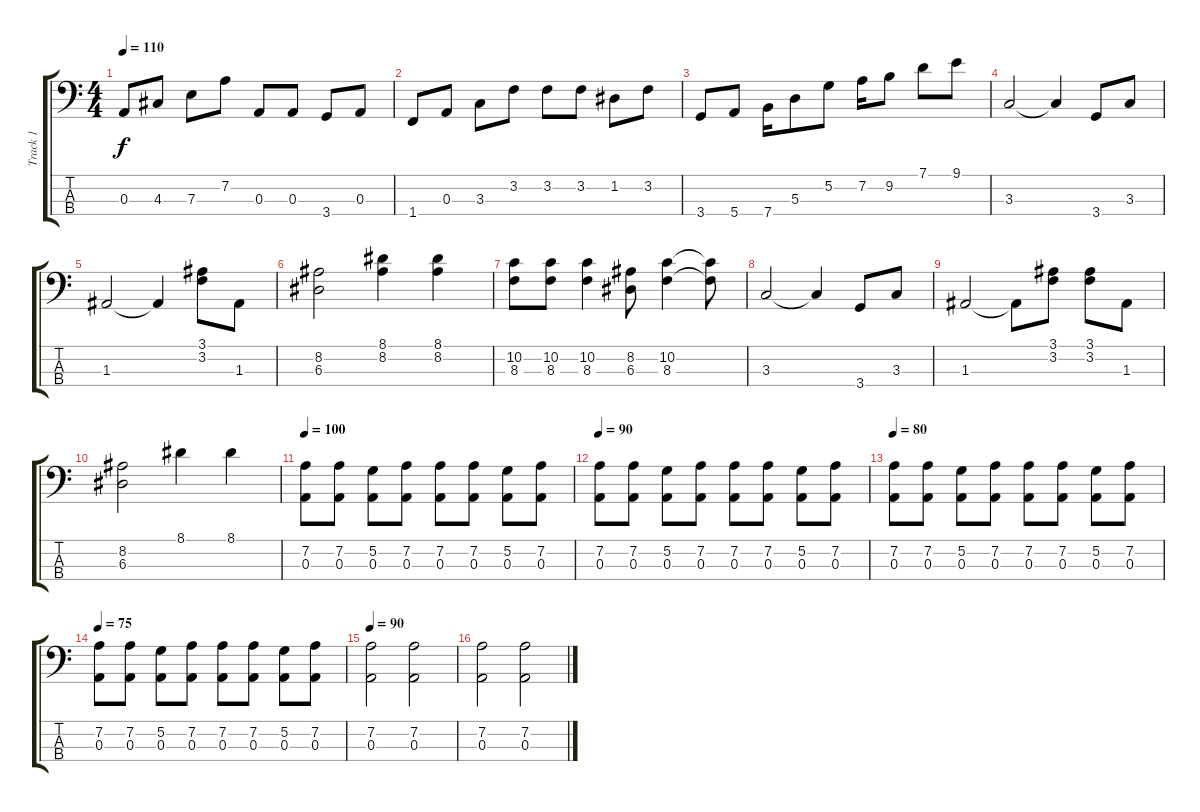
\track ("Track 1" "Track 1") {instrument synthbass2}
\staff {score tabs}
\tuning (G2 D2 A1 E1) {hide}
\ts (4 4)
\tempo 110
\clef f4
\ks c
0.3.8{dy f} 4.3.8 7.3.8 7.2.8 0.3.8 0.3.8 3.4.8 0.3.8 |
1.4.8 0.3.8 3.3.8 3.2.8 3.2.8 3.2.8 1.2.8 3.2.8 |
3.4.8 5.4.8 7.4.16 5.3.8 5.2.8 7.2.16 9.2.8 7.1.8 9.1.8 |
3.3.2 3.3{t}.4 3.4.8 3.3.8 |
1.3.2 1.3{t}.4 (3.1 3.2).8 1.3.8 |
(8.2 6.3).2 (8.1 8.2).4 (8.1 8.2).4 |
(10.2 8.3).8 (10.2 8.3).8 (10.2 8.3).4 (8.2 6.3).8 (10.2 8.3).4 (10.2{t} 8.3{t}).8 |
3.3.2 3.3{t}.4 3.4.8 3.3.8 |
1.3.2 1.3{t}.8 (3.1 3.2).8 (3.1 3.2).8 1.3.8 |
(8.2 6.3).2 8.1.4 8.1.4 |
\tempo 100
(7.2 0.3).8 (7.2 0.3).8 (5.2 0.3).8 (7.2 0.3).8 (7.2 0.3).8 (7.2 0.3).8 (5.2 0.3).8 (7.2 0.3).8 |
\tempo 90
(7.2 0.3).8 (7.2 0.3).8 (5.2 0.3).8 (7.2 0.3).8 (7.2 0.3).8 (7.2 0.3).8 (5.2 0.3).8 (7.2 0.3).8 |
\tempo 80
(7.2 0.3).8 (7.2 0.3).8 (5.2 0.3).8 (7.2 0.3).8 (7.2 0.3).8 (7.2 0.3).8 (5.2 0.3).8 (7.2 0.3).8 |
\tempo 75
(7.2 0.3).8 (7.2 0.3).8 (5.2 0.3).8 (7.2 0.3).8 (7.2 0.3).8 (7.2 0.3).8 (5.2 0.3).8 (7.2 0.3).8 |
\tempo 90
(7.2 0.3).2 (7.2 0.3).2 |
(7.2 0.3).2 (7.2 0.3).2
